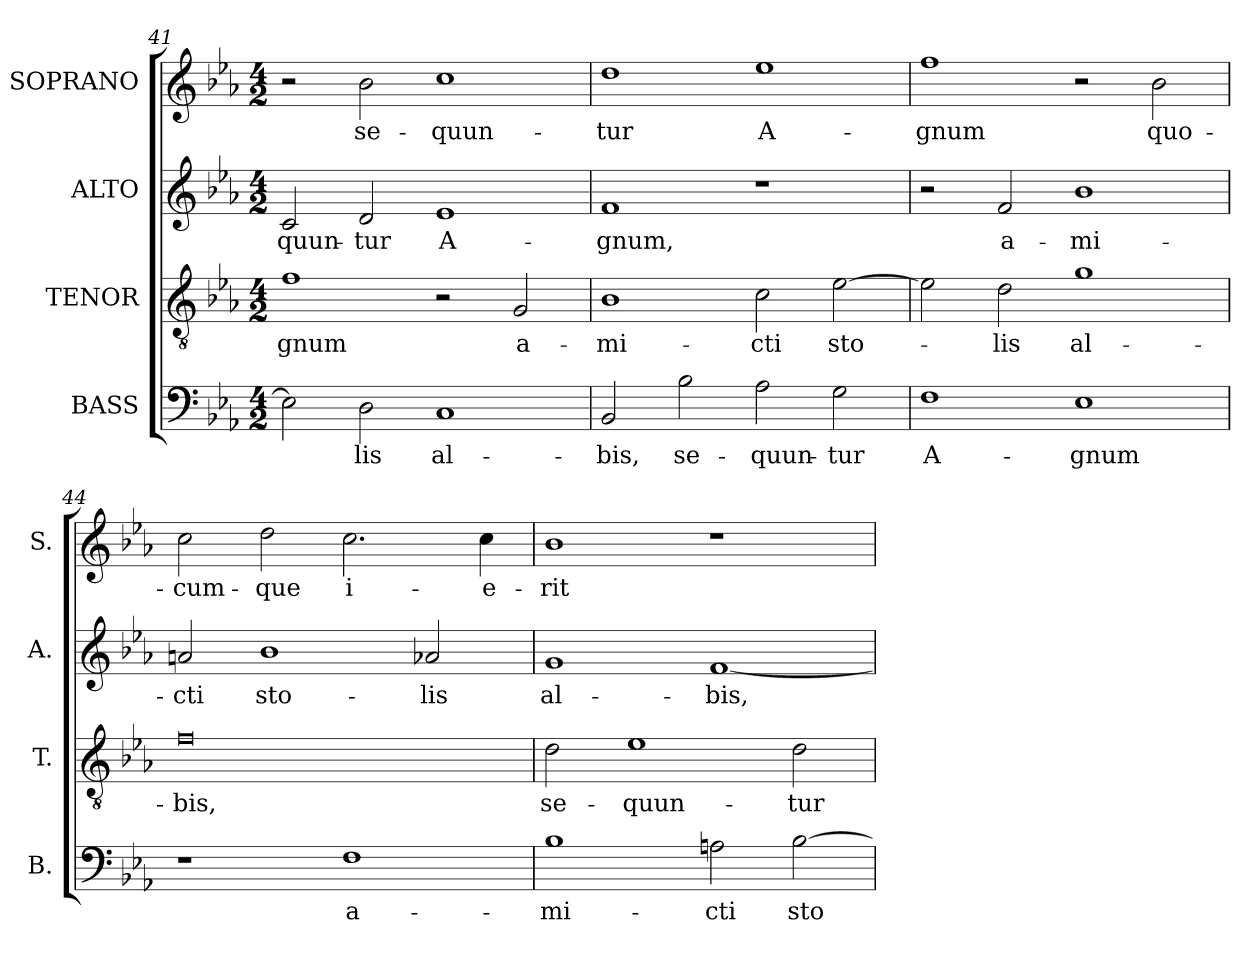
**kern	**text	**kern	**text	**kern	**text	**kern	**text
*part4	*part4	*part3	*part3	*part2	*part2	*part1	*part1
*staff4	*staff4	*staff3	*staff3	*staff2	*staff2	*staff1	*staff1
*I"BASS	*	*I"TENOR	*	*I"ALTO	*	*I"SOPRANO	*
*I'B.	*	*I'T.	*	*I'A.	*	*I'S.	*
*clefF4	*	*clefGv2	*	*clefG2	*	*clefG2	*
*	*	*ITrd7c12	*	*	*	*	*
*k[b-e-a-]	*	*k[b-e-a-]	*	*k[b-e-a-]	*	*k[b-e-a-]	*
*E-:	*	*E-:	*	*E-:	*	*E-:	*
*M4/2	*	*M4/2	*	*M4/2	*	*M4/2	*
=41	=41	=41	=41	=41	=41	=41	=41
!	!	!	!LO:LY:b:color=#000000	!	!	!	!
!	!	!	!	!	!LO:LY:b:color=#000000	!	!
2E-i\]	.	1Fi	-gnum	2ci/	-quun-	2r	.
!	!LO:LY:b:color=#000000	!	!	!	!	!	!
!	!	!	!	!	!LO:LY:b:color=#000000	!	!
!	!	!	!	!	!	!	!LO:LY:b:color=#000000
2Di\	-lis	.	.	2di/	-tur	2b-i\	se-
!	!LO:LY:b:color=#000000	!	!	!	!	!	!
!	!	!	!	!	!LO:LY:b:color=#000000	!	!
!	!	!	!	!	!	!	!LO:LY:b:color=#000000
1Ci	al-	2r	.	1e-i	A-	1cci	-quun-
!	!	!	!LO:LY:b:color=#000000	!	!	!	!
.	.	2GGi/	a-	.	.	.	.
=42	=42	=42	=42	=42	=42	=42	=42
!	!LO:LY:b:color=#000000	!	!	!	!	!	!
!	!	!	!LO:LY:b:color=#000000	!	!	!	!
!	!	!	!	!	!LO:LY:b:color=#000000	!	!
!	!	!	!	!	!	!	!LO:LY:b:color=#000000
2BB-i/	-bis,	1BB-i	-mi-	1fi	-gnum,	1ddi	-tur
!	!LO:LY:b:color=#000000	!	!	!	!	!	!
2B-i\	se-	.	.	.	.	.	.
!	!LO:LY:b:color=#000000	!	!	!	!	!	!
!	!	!	!LO:LY:b:color=#000000	!	!	!	!
!	!	!	!	!	!	!	!LO:LY:b:color=#000000
2A-i\	-quun-	2Ci\	-cti	1r	.	1ee-i	A-
!	!LO:LY:b:color=#000000	!	!	!	!	!	!
!	!	!	!LO:LY:b:color=#000000	!	!	!	!
2Gi\	-tur	[2E-i\	sto-	.	.	.	.
!!LO:PB:g=z
=43	=43	=43	=43	=43	=43	=43	=43
!	!LO:LY:b:color=#000000	!	!	!	!	!	!
!	!	!	!	!	!	!	!LO:LY:b:color=#000000
1Fi	A-	2E-i\]	.	2r	.	1ffi	-gnum
!	!	!	!LO:LY:b:color=#000000	!	!	!	!
!	!	!	!	!	!LO:LY:b:color=#000000	!	!
.	.	2Di\	-lis	2fi/	a-	.	.
!	!LO:LY:b:color=#000000	!	!	!	!	!	!
!	!	!	!LO:LY:b:color=#000000	!	!	!	!
!	!	!	!	!	!LO:LY:b:color=#000000	!	!
1E-i	-gnum	1Gi	al-	1b-i	-mi-	2r	.
!	!	!	!	!	!	!	!LO:LY:b:color=#000000
.	.	.	.	.	.	2b-i\	quo-
=44	=44	=44	=44	=44	=44	=44	=44
!	!	!	!LO:LY:b:color=#000000	!	!	!	!
!	!	!	!	!	!LO:LY:b:color=#000000	!	!
!	!	!	!	!	!	!	!LO:LY:b:color=#000000
1r	.	0Fi	-bis,	2ani/	-cti	2cci\	-cum-
!	!	!	!	!	!LO:LY:b:color=#000000	!	!
!	!	!	!	!	!	!	!LO:LY:b:color=#000000
.	.	.	.	1b-i	sto-	2ddi\	-que
!	!LO:LY:b:color=#000000	!	!	!	!	!	!
!	!	!	!	!	!	!	!LO:LY:b:color=#000000
1Fi	a-	.	.	.	.	2.cci\	i-
!	!	!	!	!	!LO:LY:b:color=#000000	!	!
.	.	.	.	2a-Xi/	-lis	.	.
!	!	!	!	!	!	!	!LO:LY:b:color=#000000
.	.	.	.	.	.	4cci\	-e-
=45	=45	=45	=45	=45	=45	=45	=45
!	!LO:LY:b:color=#000000	!	!	!	!	!	!
!	!	!	!LO:LY:b:color=#000000	!	!	!	!
!	!	!	!	!	!LO:LY:b:color=#000000	!	!
!	!	!	!	!	!	!	!LO:LY:b:color=#000000
1B-i	-mi-	2Di\	se-	1gi	al-	1b-i	-rit
!	!	!	!LO:LY:b:color=#000000	!	!	!	!
.	.	1E-i	-quun-	.	.	.	.
!	!LO:LY:b:color=#000000	!	!	!	!	!	!
!	!	!	!	!	!LO:LY:b:color=#000000	!	!
2Ani\	-cti	.	.	[1fi	-bis,	1r	.
!	!LO:LY:b:color=#000000	!	!	!	!	!	!
!	!	!	!LO:LY:b:color=#000000	!	!	!	!
[2B-i\	sto-	2Di\	-tur	.	.	.	.
=	=	=	=	=	=	=	=
*-	*-	*-	*-	*-	*-	*-	*-
